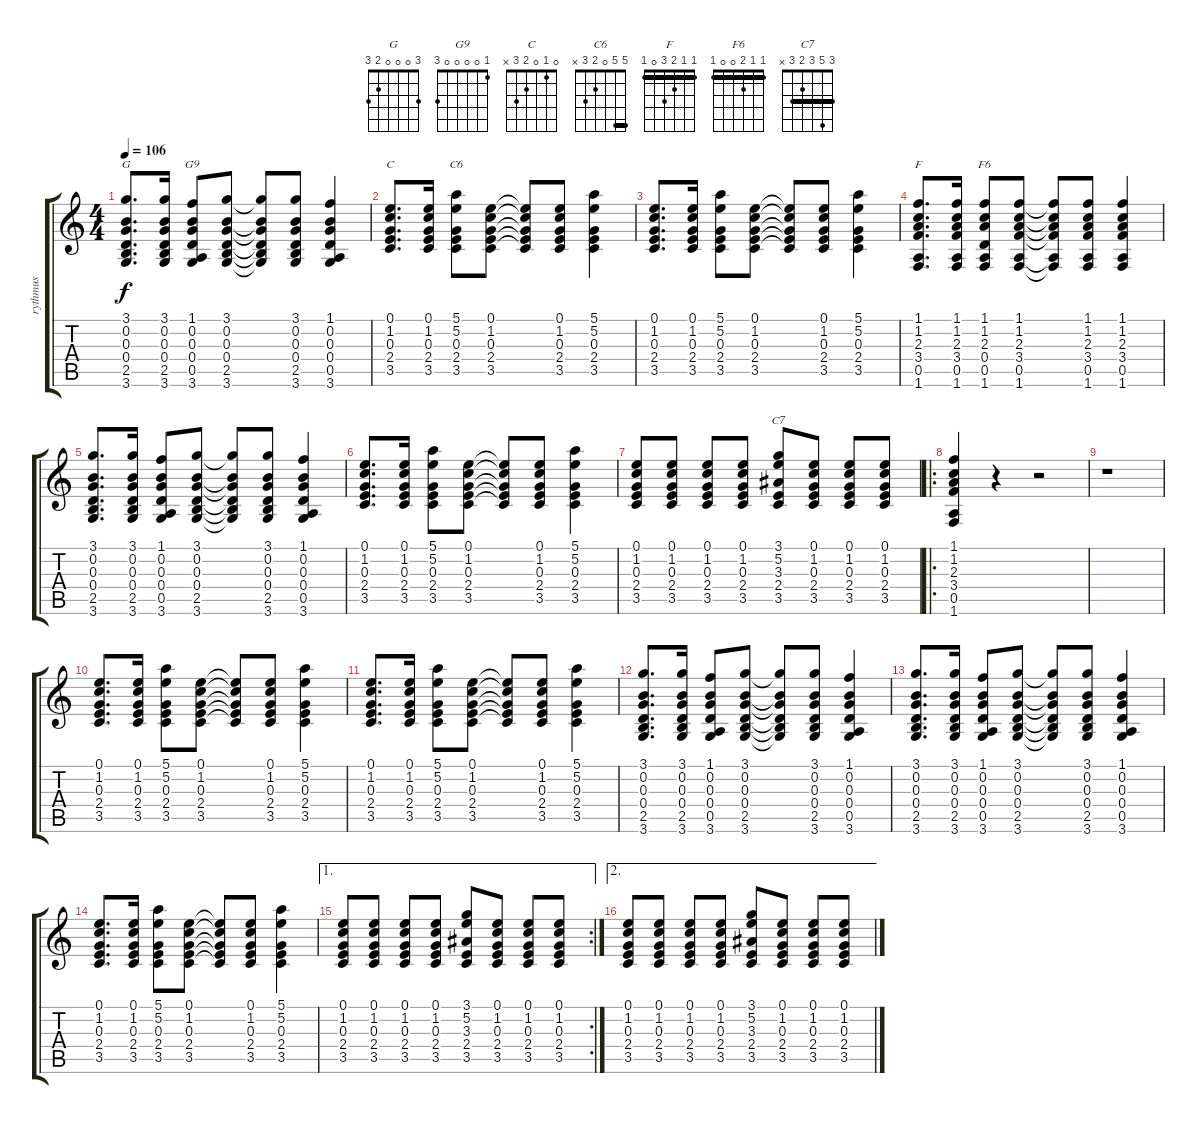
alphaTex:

\track ("rythmus" "rythmus") {instrument acousticguitarnylon}
\staff {score tabs}
\tuning (E4 B3 G3 D3 A2 E2) {hide}
\chord ("G" 3 0 0 0 2 3)
\chord ("G9" 1 0 0 0 0 3)
\chord ("C" 0 1 0 2 3 x)
\chord ("C6" 5 5 0 2 3 x) {barre 5}
\chord ("F" 1 1 2 3 0 1) {barre 1}
\chord ("F6" 1 1 2 0 0 1) {barre 1}
\chord ("C7" 3 5 3 2 3 x) {barre 3}
\ts (4 4)
\tempo 106
\clef g2
\ks c
(3.1 0.2 0.3 0.4 2.5 3.6).8{d ch "G" dy f} (3.1 0.2 0.3 0.4 2.5 3.6).16 (1.1 0.2 0.3 0.4 0.5 3.6).8{ch "G9"} (3.1 0.2 0.3 0.4 2.5 3.6).8 (3.1{t} 0.2{t} 0.3{t} 0.4{t} 2.5{t} 3.6{t}).8 (3.1 0.2 0.3 0.4 2.5 3.6).8 (1.1 0.2 0.3 0.4 0.5 3.6).4 |
(0.1 1.2 0.3 2.4 3.5).8{d ch "C"} (0.1 1.2 0.3 2.4 3.5).16 (5.1 5.2 0.3 2.4 3.5).8{ch "C6"} (0.1 1.2 0.3 2.4 3.5).8 (0.1{t} 1.2{t} 0.3{t} 2.4{t} 3.5{t}).8 (0.1 1.2 0.3 2.4 3.5).8 (5.1 5.2 0.3 2.4 3.5).4 |
(0.1 1.2 0.3 2.4 3.5).8{d} (0.1 1.2 0.3 2.4 3.5).16 (5.1 5.2 0.3 2.4 3.5).8 (0.1 1.2 0.3 2.4 3.5).8 (0.1{t} 1.2{t} 0.3{t} 2.4{t} 3.5{t}).8 (0.1 1.2 0.3 2.4 3.5).8 (5.1 5.2 0.3 2.4 3.5).4 |
(1.1 1.2 2.3 3.4 0.5 1.6).8{d ch "F"} (1.1 1.2 2.3 3.4 0.5 1.6).16 (1.1 1.2 2.3 0.4 0.5 1.6).8{ch "F6"} (1.1 1.2 2.3 3.4 0.5 1.6).8 (1.1{t} 1.2{t} 2.3{t} 3.4{t} 0.5{t} 1.6{t}).8 (1.1 1.2 2.3 3.4 0.5 1.6).8 (1.1 1.2 2.3 3.4 0.5 1.6).4 |
(3.1 0.2 0.3 0.4 2.5 3.6).8{d} (3.1 0.2 0.3 0.4 2.5 3.6).16 (1.1 0.2 0.3 0.4 0.5 3.6).8 (3.1 0.2 0.3 0.4 2.5 3.6).8 (3.1{t} 0.2{t} 0.3{t} 0.4{t} 2.5{t} 3.6{t}).8 (3.1 0.2 0.3 0.4 2.5 3.6).8 (1.1 0.2 0.3 0.4 0.5 3.6).4 |
(0.1 1.2 0.3 2.4 3.5).8{d} (0.1 1.2 0.3 2.4 3.5).16 (5.1 5.2 0.3 2.4 3.5).8 (0.1 1.2 0.3 2.4 3.5).8 (0.1{t} 1.2{t} 0.3{t} 2.4{t} 3.5{t}).8 (0.1 1.2 0.3 2.4 3.5).8 (5.1 5.2 0.3 2.4 3.5).4 |
(0.1 1.2 0.3 2.4 3.5).8 (0.1 1.2 0.3 2.4 3.5).8 (0.1 1.2 0.3 2.4 3.5).8 (0.1 1.2 0.3 2.4 3.5).8 (3.1 5.2 3.3 2.4 3.5).8{ch "C7"} (0.1 1.2 0.3 2.4 3.5).8 (0.1 1.2 0.3 2.4 3.5).8 (0.1 1.2 0.3 2.4 3.5).8 |
\ro
(1.1 1.2 2.3 3.4 0.5 1.6).4 r.4 r.2 |
r.1 |
(0.1 1.2 0.3 2.4 3.5).8{d} (0.1 1.2 0.3 2.4 3.5).16 (5.1 5.2 0.3 2.4 3.5).8 (0.1 1.2 0.3 2.4 3.5).8 (0.1{t} 1.2{t} 0.3{t} 2.4{t} 3.5{t}).8 (0.1 1.2 0.3 2.4 3.5).8 (5.1 5.2 0.3 2.4 3.5).4 |
(0.1 1.2 0.3 2.4 3.5).8{d} (0.1 1.2 0.3 2.4 3.5).16 (5.1 5.2 0.3 2.4 3.5).8 (0.1 1.2 0.3 2.4 3.5).8 (0.1{t} 1.2{t} 0.3{t} 2.4{t} 3.5{t}).8 (0.1 1.2 0.3 2.4 3.5).8 (5.1 5.2 0.3 2.4 3.5).4 |
(3.1 0.2 0.3 0.4 2.5 3.6).8{d} (3.1 0.2 0.3 0.4 2.5 3.6).16 (1.1 0.2 0.3 0.4 0.5 3.6).8 (3.1 0.2 0.3 0.4 2.5 3.6).8 (3.1{t} 0.2{t} 0.3{t} 0.4{t} 2.5{t} 3.6{t}).8 (3.1 0.2 0.3 0.4 2.5 3.6).8 (1.1 0.2 0.3 0.4 0.5 3.6).4 |
(3.1 0.2 0.3 0.4 2.5 3.6).8{d} (3.1 0.2 0.3 0.4 2.5 3.6).16 (1.1 0.2 0.3 0.4 0.5 3.6).8 (3.1 0.2 0.3 0.4 2.5 3.6).8 (3.1{t} 0.2{t} 0.3{t} 0.4{t} 2.5{t} 3.6{t}).8 (3.1 0.2 0.3 0.4 2.5 3.6).8 (1.1 0.2 0.3 0.4 0.5 3.6).4 |
(0.1 1.2 0.3 2.4 3.5).8{d} (0.1 1.2 0.3 2.4 3.5).16 (5.1 5.2 0.3 2.4 3.5).8 (0.1 1.2 0.3 2.4 3.5).8 (0.1{t} 1.2{t} 0.3{t} 2.4{t} 3.5{t}).8 (0.1 1.2 0.3 2.4 3.5).8 (5.1 5.2 0.3 2.4 3.5).4 |
\ae 1
\rc 2
(0.1 1.2 0.3 2.4 3.5).8 (0.1 1.2 0.3 2.4 3.5).8 (0.1 1.2 0.3 2.4 3.5).8 (0.1 1.2 0.3 2.4 3.5).8 (3.1 5.2 3.3 2.4 3.5).8 (0.1 1.2 0.3 2.4 3.5).8 (0.1 1.2 0.3 2.4 3.5).8 (0.1 1.2 0.3 2.4 3.5).8 |
\ae 2
(0.1 1.2 0.3 2.4 3.5).8 (0.1 1.2 0.3 2.4 3.5).8 (0.1 1.2 0.3 2.4 3.5).8 (0.1 1.2 0.3 2.4 3.5).8 (3.1 5.2 3.3 2.4 3.5).8 (0.1 1.2 0.3 2.4 3.5).8 (0.1 1.2 0.3 2.4 3.5).8 (0.1 1.2 0.3 2.4 3.5).8
